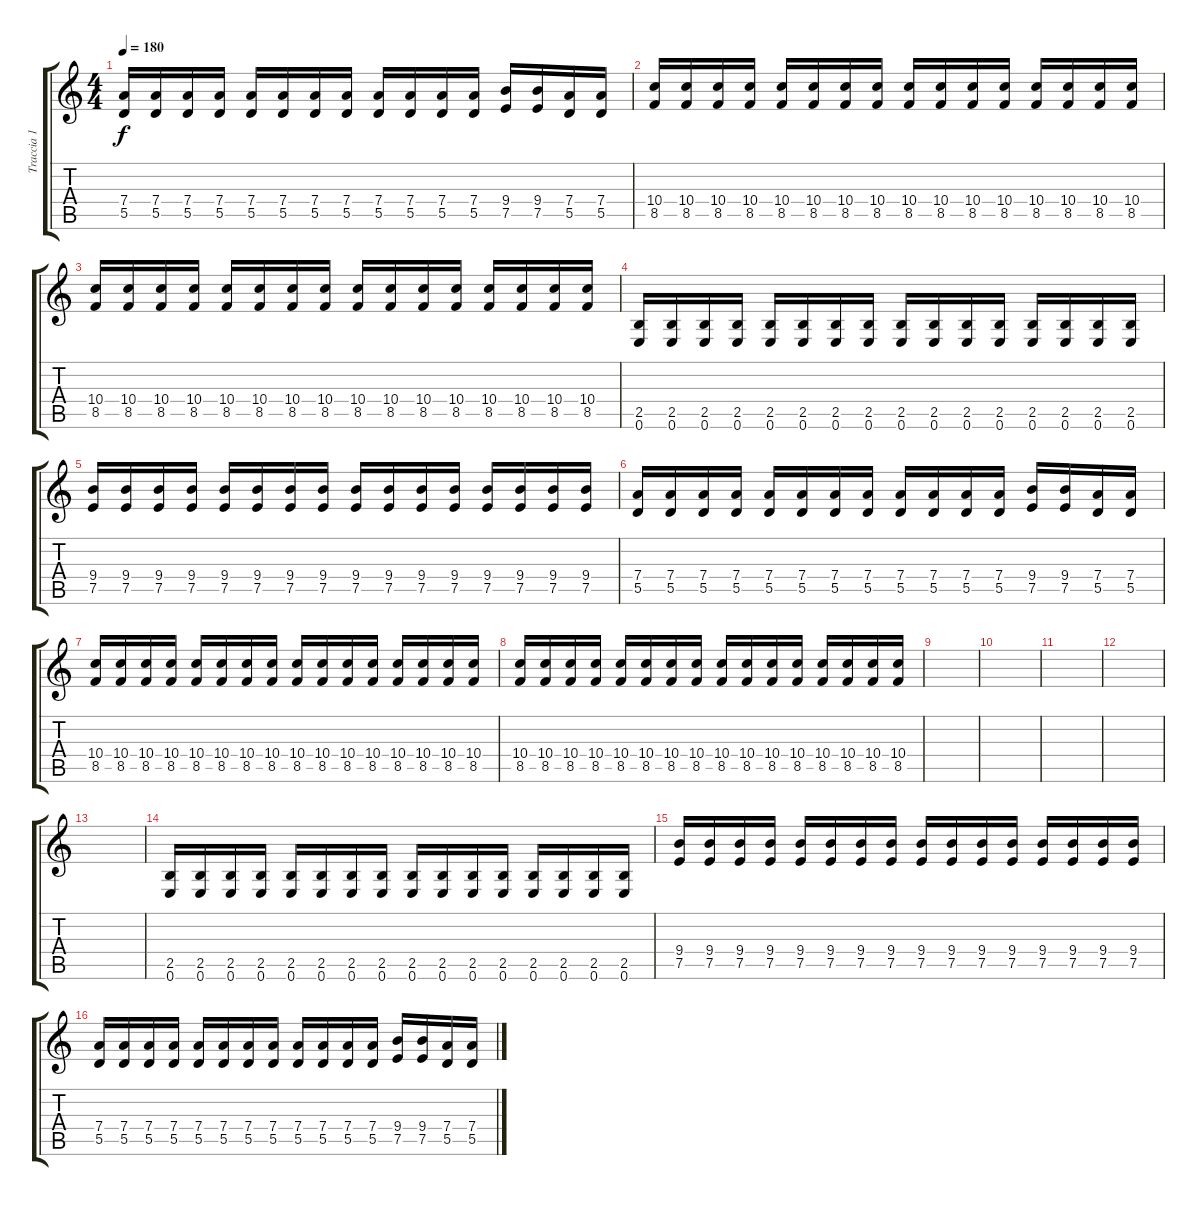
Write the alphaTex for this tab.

\track ("Traccia 1" "Traccia 1") {instrument overdrivenguitar}
\staff {score tabs}
\tuning (E4 B3 G3 D3 A2 E2) {hide}
\ts (4 4)
\tempo 180
\clef g2
\ks c
(7.4 5.5).16{dy f} (7.4 5.5).16 (7.4 5.5).16 (7.4 5.5).16 (7.4 5.5).16 (7.4 5.5).16 (7.4 5.5).16 (7.4 5.5).16 (7.4 5.5).16 (7.4 5.5).16 (7.4 5.5).16 (7.4 5.5).16 (9.4 7.5).16 (9.4 7.5).16 (7.4 5.5).16 (7.4 5.5).16 |
(10.4 8.5).16 (10.4 8.5).16 (10.4 8.5).16 (10.4 8.5).16 (10.4 8.5).16 (10.4 8.5).16 (10.4 8.5).16 (10.4 8.5).16 (10.4 8.5).16 (10.4 8.5).16 (10.4 8.5).16 (10.4 8.5).16 (10.4 8.5).16 (10.4 8.5).16 (10.4 8.5).16 (10.4 8.5).16 |
(10.4 8.5).16 (10.4 8.5).16 (10.4 8.5).16 (10.4 8.5).16 (10.4 8.5).16 (10.4 8.5).16 (10.4 8.5).16 (10.4 8.5).16 (10.4 8.5).16 (10.4 8.5).16 (10.4 8.5).16 (10.4 8.5).16 (10.4 8.5).16 (10.4 8.5).16 (10.4 8.5).16 (10.4 8.5).16 |
(2.5 0.6).16 (2.5 0.6).16 (2.5 0.6).16 (2.5 0.6).16 (2.5 0.6).16 (2.5 0.6).16 (2.5 0.6).16 (2.5 0.6).16 (2.5 0.6).16 (2.5 0.6).16 (2.5 0.6).16 (2.5 0.6).16 (2.5 0.6).16 (2.5 0.6).16 (2.5 0.6).16 (2.5 0.6).16 |
(9.4 7.5).16 (9.4 7.5).16 (9.4 7.5).16 (9.4 7.5).16 (9.4 7.5).16 (9.4 7.5).16 (9.4 7.5).16 (9.4 7.5).16 (9.4 7.5).16 (9.4 7.5).16 (9.4 7.5).16 (9.4 7.5).16 (9.4 7.5).16 (9.4 7.5).16 (9.4 7.5).16 (9.4 7.5).16 |
(7.4 5.5).16 (7.4 5.5).16 (7.4 5.5).16 (7.4 5.5).16 (7.4 5.5).16 (7.4 5.5).16 (7.4 5.5).16 (7.4 5.5).16 (7.4 5.5).16 (7.4 5.5).16 (7.4 5.5).16 (7.4 5.5).16 (9.4 7.5).16 (9.4 7.5).16 (7.4 5.5).16 (7.4 5.5).16 |
(10.4 8.5).16 (10.4 8.5).16 (10.4 8.5).16 (10.4 8.5).16 (10.4 8.5).16 (10.4 8.5).16 (10.4 8.5).16 (10.4 8.5).16 (10.4 8.5).16 (10.4 8.5).16 (10.4 8.5).16 (10.4 8.5).16 (10.4 8.5).16 (10.4 8.5).16 (10.4 8.5).16 (10.4 8.5).16 |
(10.4 8.5).16 (10.4 8.5).16 (10.4 8.5).16 (10.4 8.5).16 (10.4 8.5).16 (10.4 8.5).16 (10.4 8.5).16 (10.4 8.5).16 (10.4 8.5).16 (10.4 8.5).16 (10.4 8.5).16 (10.4 8.5).16 (10.4 8.5).16 (10.4 8.5).16 (10.4 8.5).16 (10.4 8.5).16 |
|
|
|
|
|
(2.5 0.6).16 (2.5 0.6).16 (2.5 0.6).16 (2.5 0.6).16 (2.5 0.6).16 (2.5 0.6).16 (2.5 0.6).16 (2.5 0.6).16 (2.5 0.6).16 (2.5 0.6).16 (2.5 0.6).16 (2.5 0.6).16 (2.5 0.6).16 (2.5 0.6).16 (2.5 0.6).16 (2.5 0.6).16 |
(9.4 7.5).16 (9.4 7.5).16 (9.4 7.5).16 (9.4 7.5).16 (9.4 7.5).16 (9.4 7.5).16 (9.4 7.5).16 (9.4 7.5).16 (9.4 7.5).16 (9.4 7.5).16 (9.4 7.5).16 (9.4 7.5).16 (9.4 7.5).16 (9.4 7.5).16 (9.4 7.5).16 (9.4 7.5).16 |
(7.4 5.5).16 (7.4 5.5).16 (7.4 5.5).16 (7.4 5.5).16 (7.4 5.5).16 (7.4 5.5).16 (7.4 5.5).16 (7.4 5.5).16 (7.4 5.5).16 (7.4 5.5).16 (7.4 5.5).16 (7.4 5.5).16 (9.4 7.5).16 (9.4 7.5).16 (7.4 5.5).16 (7.4 5.5).16
